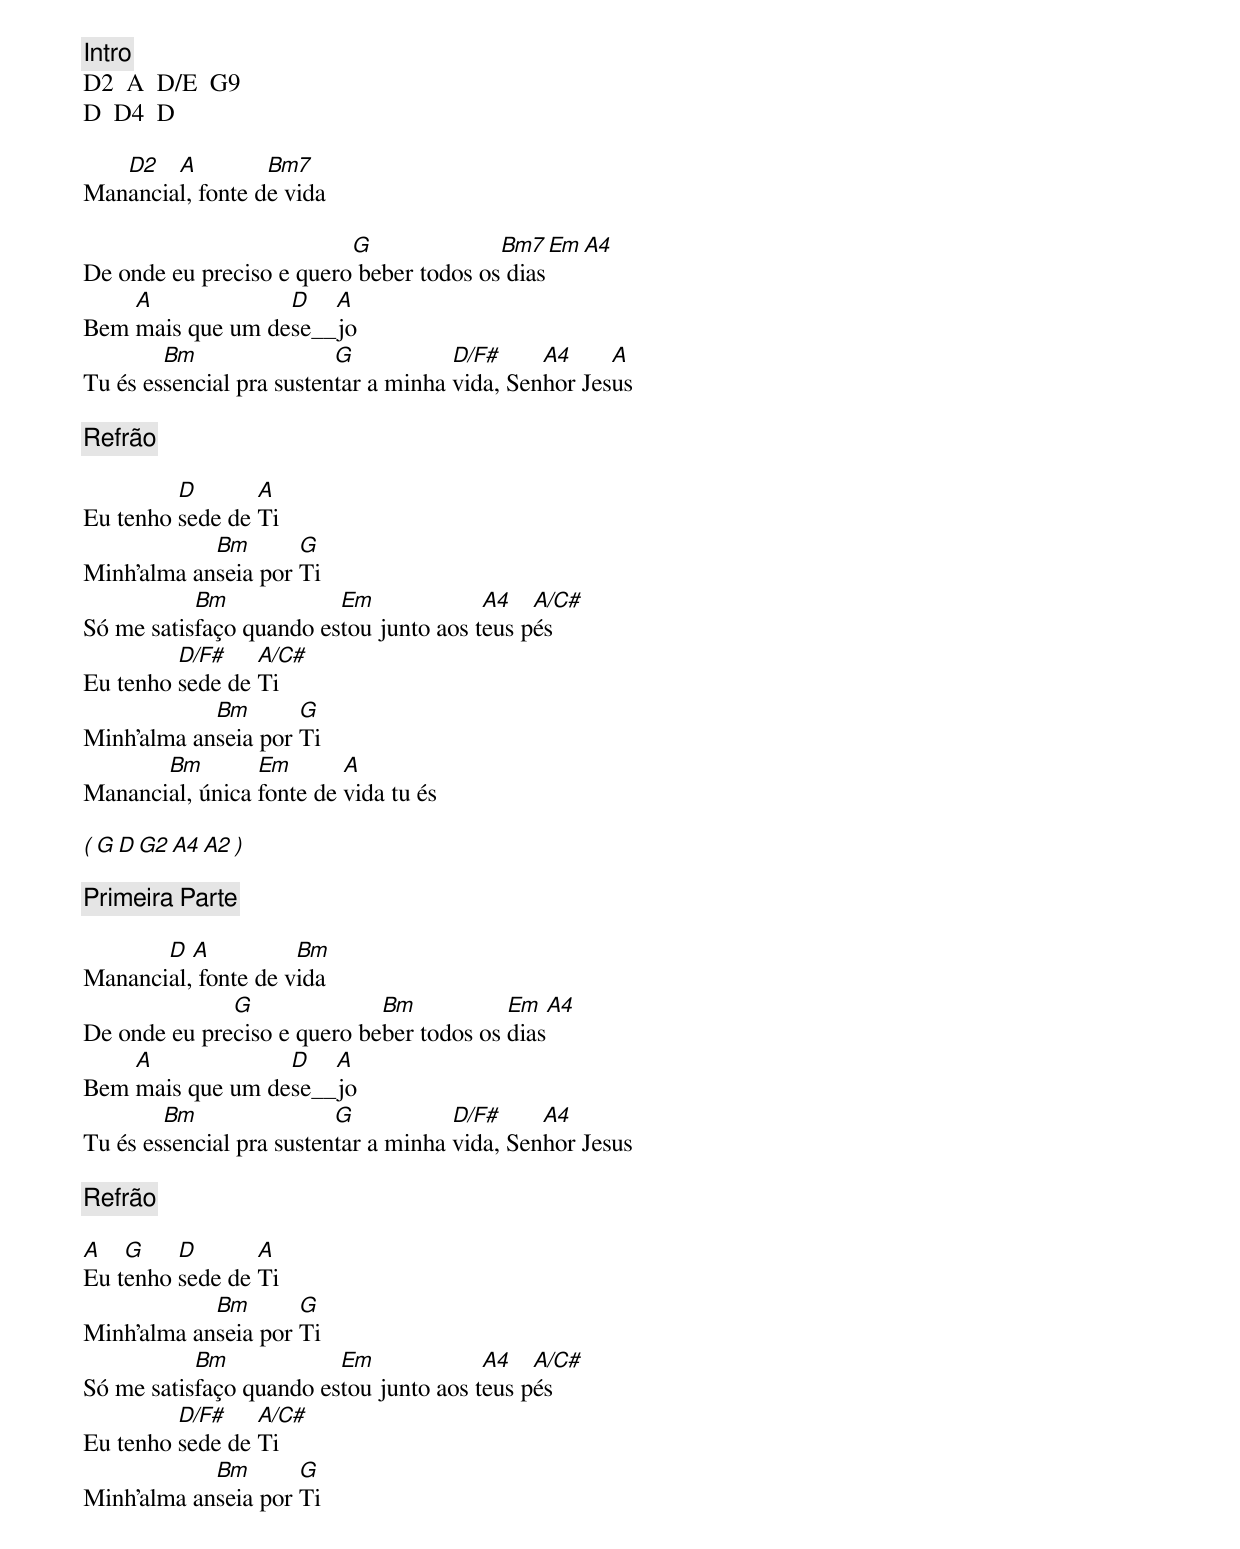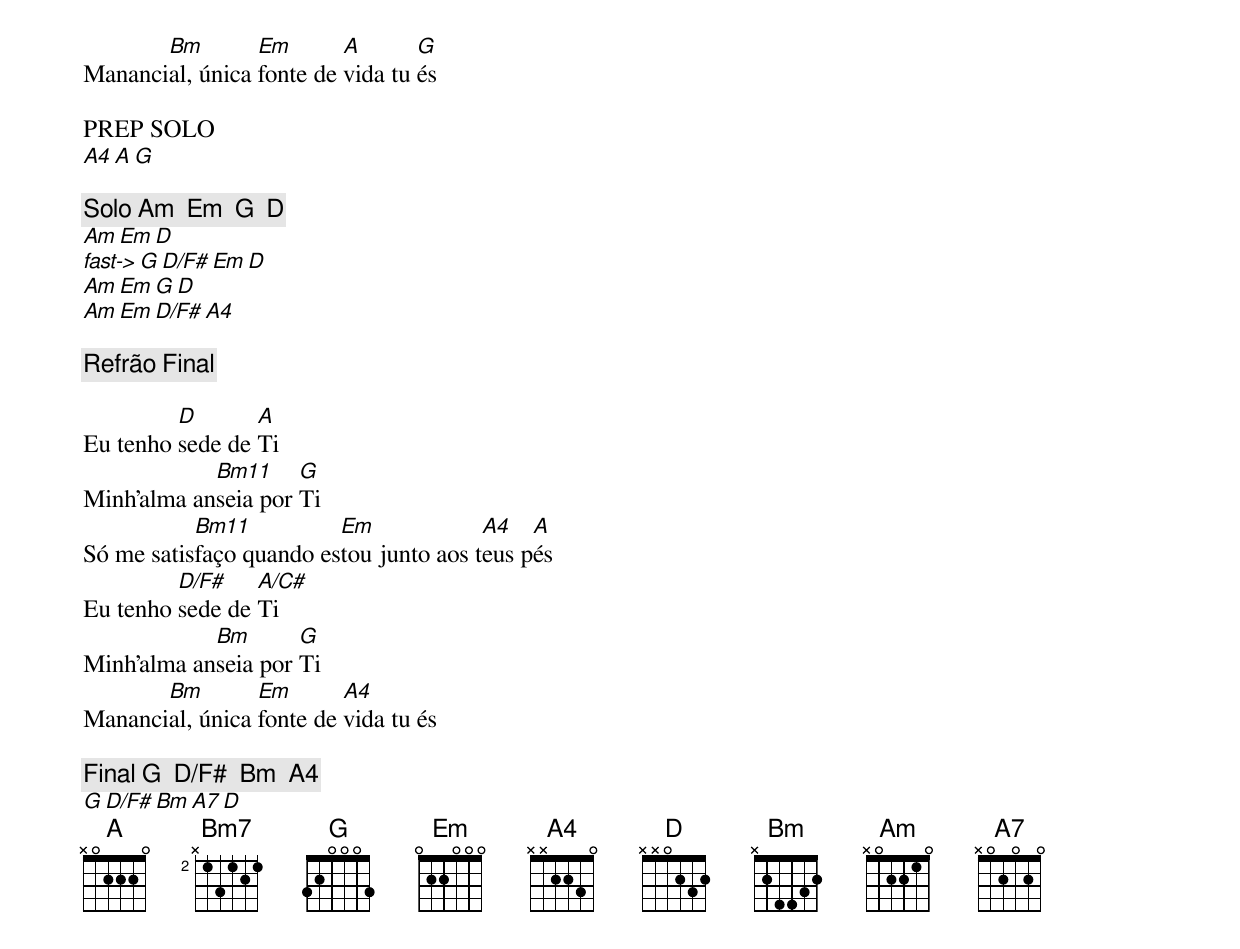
[Intro]
D2  A  D/E  G9
D  D4  D

   D2   A         Bm7
Manancial, fonte de vida

			  G              Bm7          Em  A4
De onde eu preciso e quero beber todos os dias
    A             D   A
Bem mais que um dese__jo
        Bm                G           D/F#     A4     A
Tu és essencial pra sustentar a minha vida, Senhor Jesus

[Refrão]

         D       A
Eu tenho sede de Ti
            Bm       G
Minh'alma anseia por Ti
           Bm            Em             A4   A/C#
Só me satisfaço quando estou junto aos teus pés
         D/F#    A/C#
Eu tenho sede de Ti
            Bm       G
Minh'alma anseia por Ti
       Bm        Em       A
Manancial, única fonte de vida tu és

( G  D  G2  A4  A2 )

[Primeira Parte]

       D  A          Bm
Manancial, fonte de vida
              G              Bm           Em  A4
De onde eu preciso e quero beber todos os dias
    A             D   A
Bem mais que um dese__jo
        Bm                G           D/F#     A4
Tu és essencial pra sustentar a minha vida, Senhor Jesus

[Refrão]

A   G    D       A
Eu tenho sede de Ti
            Bm       G
Minh'alma anseia por Ti
           Bm            Em             A4   A/C#
Só me satisfaço quando estou junto aos teus pés
         D/F#    A/C#
Eu tenho sede de Ti
            Bm       G
Minh'alma anseia por Ti
       Bm        Em       A       G
Manancial, única fonte de vida tu és

PREP SOLO
A4  A  G

[Solo] Am  Em  G  D
       Am  Em  D
fast-> G  D/F#  Em  D
       Am  Em  G  D
       Am  Em  D/F#  A4

[Refrão Final]

         D       A
Eu tenho sede de Ti
            Bm11     G
Minh'alma anseia por Ti
           Bm11          Em             A4   A
Só me satisfaço quando estou junto aos teus pés
         D/F#    A/C#
Eu tenho sede de Ti
            Bm       G
Minh'alma anseia por Ti
       Bm        Em       A4
Manancial, única fonte de vida tu és

[Final] G  D/F#  Bm  A4
        G  D/F#  Bm  A7  D
